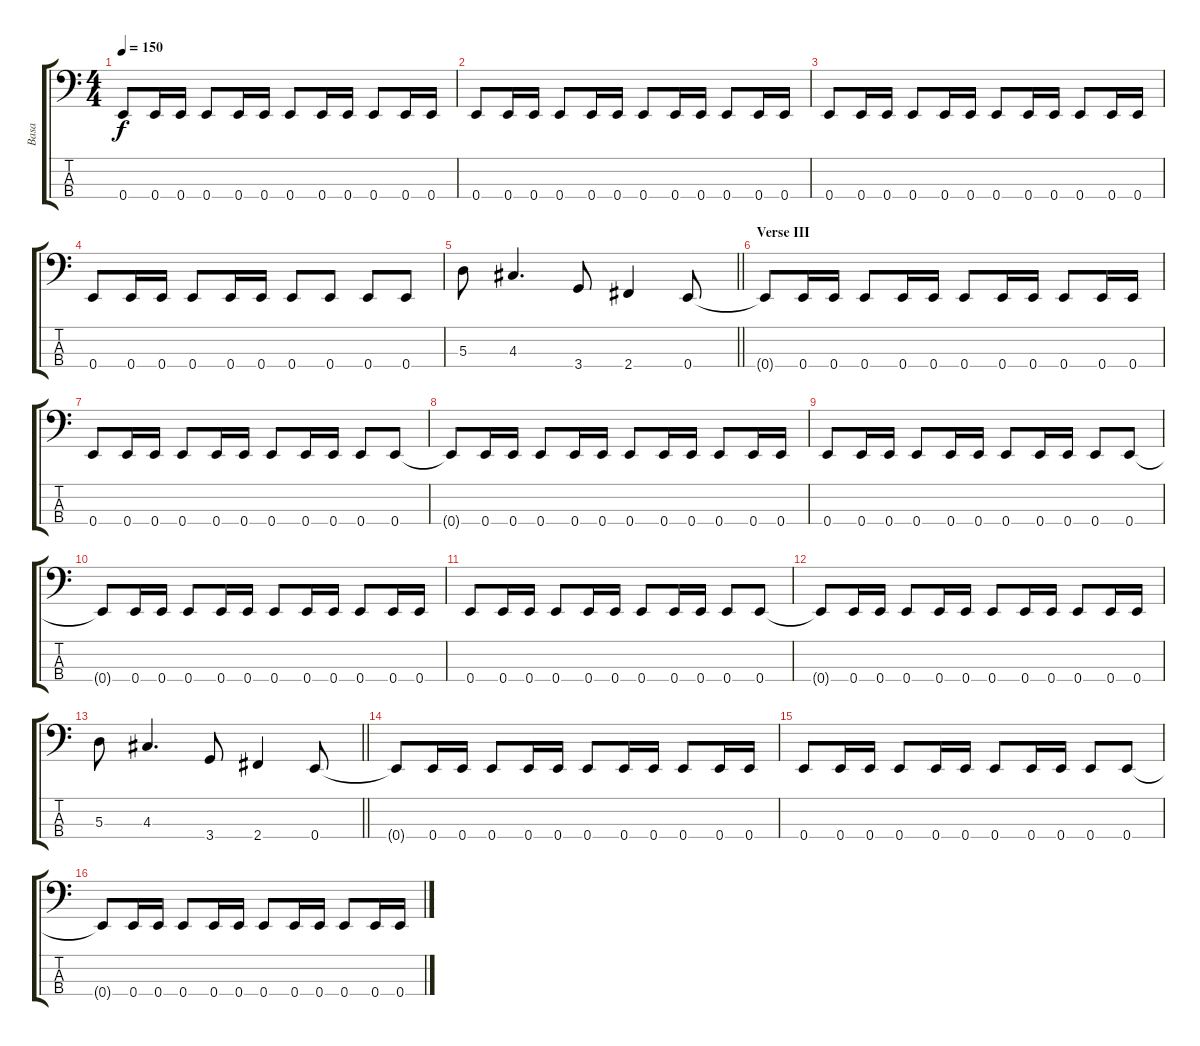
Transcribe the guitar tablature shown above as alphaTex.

\track ("Basa" "Basa") {instrument electricbassfinger}
\staff {score tabs}
\tuning (G2 D2 A1 E1) {hide}
\ts (4 4)
\tempo 150
\clef f4
\ks c
0.4.8{dy f} 0.4.16 0.4.16 0.4.8 0.4.16 0.4.16 0.4.8 0.4.16 0.4.16 0.4.8 0.4.16 0.4.16 |
0.4.8 0.4.16 0.4.16 0.4.8 0.4.16 0.4.16 0.4.8 0.4.16 0.4.16 0.4.8 0.4.16 0.4.16 |
0.4.8 0.4.16 0.4.16 0.4.8 0.4.16 0.4.16 0.4.8 0.4.16 0.4.16 0.4.8 0.4.16 0.4.16 |
0.4.8 0.4.16 0.4.16 0.4.8 0.4.16 0.4.16 0.4.8 0.4.8 0.4.8 0.4.8 |
\barLineRight lightlight
5.3.8 4.3.4{d} 3.4.8 2.4.4 0.4.8 |
\section ("" "Verse III")
0.4{t}.8 0.4.16 0.4.16 0.4.8 0.4.16 0.4.16 0.4.8 0.4.16 0.4.16 0.4.8 0.4.16 0.4.16 |
0.4.8 0.4.16 0.4.16 0.4.8 0.4.16 0.4.16 0.4.8 0.4.16 0.4.16 0.4.8 0.4.8 |
0.4{t}.8 0.4.16 0.4.16 0.4.8 0.4.16 0.4.16 0.4.8 0.4.16 0.4.16 0.4.8 0.4.16 0.4.16 |
0.4.8 0.4.16 0.4.16 0.4.8 0.4.16 0.4.16 0.4.8 0.4.16 0.4.16 0.4.8 0.4.8 |
0.4{t}.8 0.4.16 0.4.16 0.4.8 0.4.16 0.4.16 0.4.8 0.4.16 0.4.16 0.4.8 0.4.16 0.4.16 |
0.4.8 0.4.16 0.4.16 0.4.8 0.4.16 0.4.16 0.4.8 0.4.16 0.4.16 0.4.8 0.4.8 |
0.4{t}.8 0.4.16 0.4.16 0.4.8 0.4.16 0.4.16 0.4.8 0.4.16 0.4.16 0.4.8 0.4.16 0.4.16 |
\barLineRight lightlight
5.3.8 4.3.4{d} 3.4.8 2.4.4 0.4.8 |
0.4{t}.8 0.4.16 0.4.16 0.4.8 0.4.16 0.4.16 0.4.8 0.4.16 0.4.16 0.4.8 0.4.16 0.4.16 |
0.4.8 0.4.16 0.4.16 0.4.8 0.4.16 0.4.16 0.4.8 0.4.16 0.4.16 0.4.8 0.4.8 |
0.4{t}.8 0.4.16 0.4.16 0.4.8 0.4.16 0.4.16 0.4.8 0.4.16 0.4.16 0.4.8 0.4.16 0.4.16
